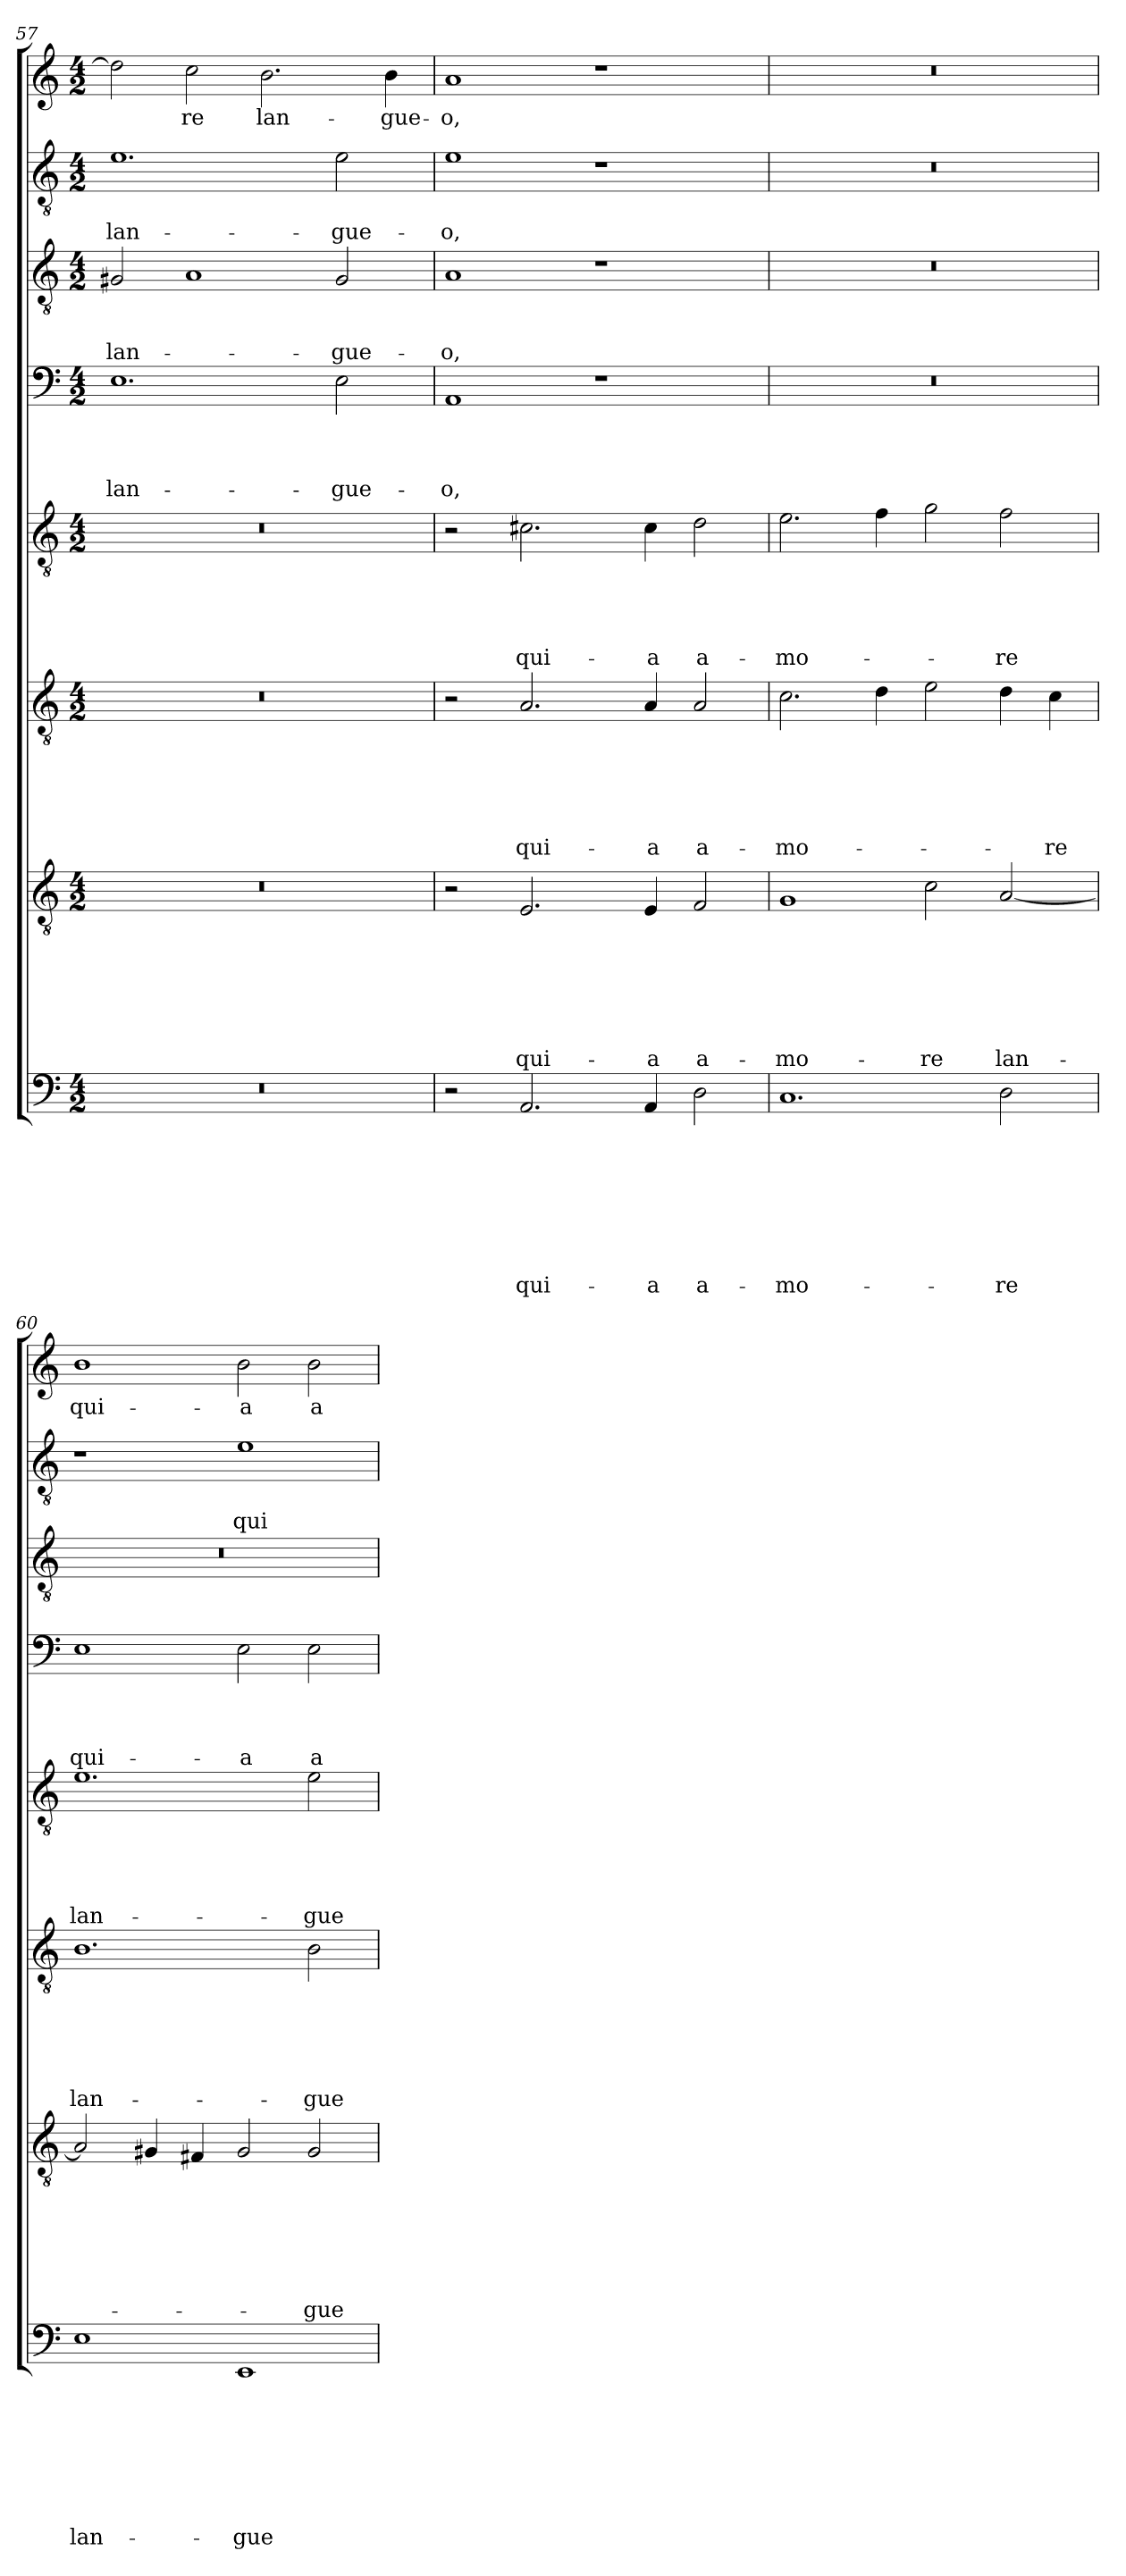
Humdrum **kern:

**kern	**text	**text	**text	**text	**text	**text	**text	**text	**kern	**text	**text	**text	**text	**text	**text	**text	**kern	**text	**text	**text	**text	**text	**text	**kern	**text	**text	**text	**text	**text	**kern	**text	**text	**text	**text	**kern	**text	**text	**text	**kern	**text	**text	**kern	**text
*part8	*part8	*part8	*part8	*part8	*part8	*part8	*part8	*part8	*part7	*part7	*part7	*part7	*part7	*part7	*part7	*part7	*part6	*part6	*part6	*part6	*part6	*part6	*part6	*part5	*part5	*part5	*part5	*part5	*part5	*part4	*part4	*part4	*part4	*part4	*part3	*part3	*part3	*part3	*part2	*part2	*part2	*part1	*part1
*staff8	*staff8	*staff8	*staff8	*staff8	*staff8	*staff8	*staff8	*staff8	*staff7	*staff7	*staff7	*staff7	*staff7	*staff7	*staff7	*staff7	*staff6	*staff6	*staff6	*staff6	*staff6	*staff6	*staff6	*staff5	*staff5	*staff5	*staff5	*staff5	*staff5	*staff4	*staff4	*staff4	*staff4	*staff4	*staff3	*staff3	*staff3	*staff3	*staff2	*staff2	*staff2	*staff1	*staff1
*clefF4	*	*	*	*	*	*	*	*	*clefGv2	*	*	*	*	*	*	*	*clefGv2	*	*	*	*	*	*	*clefGv2	*	*	*	*	*	*clefF4	*	*	*	*	*clefGv2	*	*	*	*clefGv2	*	*	*clefG2	*
*k[]	*	*	*	*	*	*	*	*	*k[]	*	*	*	*	*	*	*	*k[]	*	*	*	*	*	*	*k[]	*	*	*	*	*	*k[]	*	*	*	*	*k[]	*	*	*	*k[]	*	*	*k[]	*
*a:	*	*	*	*	*	*	*	*	*a:	*	*	*	*	*	*	*	*a:	*	*	*	*	*	*	*a:	*	*	*	*	*	*a:	*	*	*	*	*a:	*	*	*	*a:	*	*	*a:	*
*M4/2	*	*	*	*	*	*	*	*	*M4/2	*	*	*	*	*	*	*	*M4/2	*	*	*	*	*	*	*M4/2	*	*	*	*	*	*M4/2	*	*	*	*	*M4/2	*	*	*	*M4/2	*	*	*M4/2	*
=57	=57	=57	=57	=57	=57	=57	=57	=57	=57	=57	=57	=57	=57	=57	=57	=57	=57	=57	=57	=57	=57	=57	=57	=57	=57	=57	=57	=57	=57	=57	=57	=57	=57	=57	=57	=57	=57	=57	=57	=57	=57	=57	=57
!	!	!	!	!	!	!	!	!	!	!	!	!	!	!	!	!	!	!	!	!	!	!	!	!	!	!	!	!	!	!	!	!	!	!LO:LY:b	!	!	!	!LO:LY:b	!	!	!LO:LY:b	!	!
0r	.	.	.	.	.	.	.	.	0r	.	.	.	.	.	.	.	0r	.	.	.	.	.	.	0r	.	.	.	.	.	1.E	.	.	.	lan-	2G#X/	.	.	lan-	1.e	.	lan-	2dd\]	.
!	!	!	!	!	!	!	!	!	!	!	!	!	!	!	!	!	!	!	!	!	!	!	!	!	!	!	!	!	!	!	!	!	!	!	!	!	!	!	!	!	!	!	!LO:LY:b
.	.	.	.	.	.	.	.	.	.	.	.	.	.	.	.	.	.	.	.	.	.	.	.	.	.	.	.	.	.	.	.	.	.	.	1A	.	.	.	.	.	.	2cc\	-re
!	!	!	!	!	!	!	!	!	!	!	!	!	!	!	!	!	!	!	!	!	!	!	!	!	!	!	!	!	!	!	!	!	!	!	!	!	!	!	!	!	!	!	!LO:LY:b
.	.	.	.	.	.	.	.	.	.	.	.	.	.	.	.	.	.	.	.	.	.	.	.	.	.	.	.	.	.	.	.	.	.	.	.	.	.	.	.	.	.	2.b\	lan-
!	!	!	!	!	!	!	!	!	!	!	!	!	!	!	!	!	!	!	!	!	!	!	!	!	!	!	!	!	!	!	!	!	!	!LO:LY:b	!	!	!	!LO:LY:b	!	!	!LO:LY:b	!	!
.	.	.	.	.	.	.	.	.	.	.	.	.	.	.	.	.	.	.	.	.	.	.	.	.	.	.	.	.	.	2E\	.	.	.	-gue-	2G#/	.	.	-gue-	2e\	.	-gue-	.	.
!	!	!	!	!	!	!	!	!	!	!	!	!	!	!	!	!	!	!	!	!	!	!	!	!	!	!	!	!	!	!	!	!	!	!	!	!	!	!	!	!	!	!	!LO:LY:b
.	.	.	.	.	.	.	.	.	.	.	.	.	.	.	.	.	.	.	.	.	.	.	.	.	.	.	.	.	.	.	.	.	.	.	.	.	.	.	.	.	.	4b\	-gue-
=58	=58	=58	=58	=58	=58	=58	=58	=58	=58	=58	=58	=58	=58	=58	=58	=58	=58	=58	=58	=58	=58	=58	=58	=58	=58	=58	=58	=58	=58	=58	=58	=58	=58	=58	=58	=58	=58	=58	=58	=58	=58	=58	=58
!	!	!	!	!	!	!	!	!	!	!	!	!	!	!	!	!	!	!	!	!	!	!	!	!	!	!	!	!	!	!	!	!	!	!LO:LY:b	!	!	!	!LO:LY:b	!	!	!LO:LY:b	!	!LO:LY:b
2r	.	.	.	.	.	.	.	.	2r	.	.	.	.	.	.	.	2r	.	.	.	.	.	.	2r	.	.	.	.	.	1AA	.	.	.	-o,	1A	.	.	-o,	1e	.	-o,	1a	-o,
!	!	!	!	!	!	!	!	!LO:LY:b	!	!	!	!	!	!	!	!LO:LY:b	!	!	!	!	!	!	!LO:LY:b	!	!	!	!	!	!LO:LY:b	!	!	!	!	!	!	!	!	!	!	!	!	!	!
2.AA/	.	.	.	.	.	.	.	qui-	2.E/	.	.	.	.	.	.	qui-	2.A/	.	.	.	.	.	qui-	2.c#X\	.	.	.	.	qui-	.	.	.	.	.	.	.	.	.	.	.	.	.	.
.	.	.	.	.	.	.	.	.	.	.	.	.	.	.	.	.	.	.	.	.	.	.	.	.	.	.	.	.	.	1r	.	.	.	.	1r	.	.	.	1r	.	.	1r	.
!	!	!	!	!	!	!	!	!LO:LY:b	!	!	!	!	!	!	!	!LO:LY:b	!	!	!	!	!	!	!LO:LY:b	!	!	!	!	!	!LO:LY:b	!	!	!	!	!	!	!	!	!	!	!	!	!	!
4AA/	.	.	.	.	.	.	.	-a	4E/	.	.	.	.	.	.	-a	4A/	.	.	.	.	.	-a	4c#\	.	.	.	.	-a	.	.	.	.	.	.	.	.	.	.	.	.	.	.
!	!	!	!	!	!	!	!	!LO:LY:b	!	!	!	!	!	!	!	!LO:LY:b	!	!	!	!	!	!	!LO:LY:b	!	!	!	!	!	!LO:LY:b	!	!	!	!	!	!	!	!	!	!	!	!	!	!
2D\	.	.	.	.	.	.	.	a-	2F/	.	.	.	.	.	.	a-	2A/	.	.	.	.	.	a-	2d\	.	.	.	.	a-	.	.	.	.	.	.	.	.	.	.	.	.	.	.
=59	=59	=59	=59	=59	=59	=59	=59	=59	=59	=59	=59	=59	=59	=59	=59	=59	=59	=59	=59	=59	=59	=59	=59	=59	=59	=59	=59	=59	=59	=59	=59	=59	=59	=59	=59	=59	=59	=59	=59	=59	=59	=59	=59
!	!	!	!	!	!	!	!	!LO:LY:b	!	!	!	!	!	!	!	!LO:LY:b	!	!	!	!	!	!	!LO:LY:b	!	!	!	!	!	!LO:LY:b	!	!	!	!	!	!	!	!	!	!	!	!	!	!
1.C	.	.	.	.	.	.	.	-mo-	1G	.	.	.	.	.	.	-mo-	2.c\	.	.	.	.	.	-mo-	2.e\	.	.	.	.	-mo-	0r	.	.	.	.	0r	.	.	.	0r	.	.	0r	.
.	.	.	.	.	.	.	.	.	.	.	.	.	.	.	.	.	4d\	.	.	.	.	.	.	4f\	.	.	.	.	.	.	.	.	.	.	.	.	.	.	.	.	.	.	.
!	!	!	!	!	!	!	!	!	!	!	!	!	!	!	!	!LO:LY:b	!	!	!	!	!	!	!	!	!	!	!	!	!	!	!	!	!	!	!	!	!	!	!	!	!	!	!
.	.	.	.	.	.	.	.	.	2c\	.	.	.	.	.	.	-re	2e\	.	.	.	.	.	.	2g\	.	.	.	.	.	.	.	.	.	.	.	.	.	.	.	.	.	.	.
!	!	!	!	!	!	!	!	!LO:LY:b	!	!	!	!	!	!	!	!LO:LY:b	!	!	!	!	!	!	!	!	!	!	!	!	!LO:LY:b	!	!	!	!	!	!	!	!	!	!	!	!	!	!
2D\	.	.	.	.	.	.	.	-re	[2A/	.	.	.	.	.	.	lan-	4d\	.	.	.	.	.	.	2f\	.	.	.	.	-re	.	.	.	.	.	.	.	.	.	.	.	.	.	.
!	!	!	!	!	!	!	!	!	!	!	!	!	!	!	!	!	!	!	!	!	!	!	!LO:LY:b	!	!	!	!	!	!	!	!	!	!	!	!	!	!	!	!	!	!	!	!
.	.	.	.	.	.	.	.	.	.	.	.	.	.	.	.	.	4c\	.	.	.	.	.	-re	.	.	.	.	.	.	.	.	.	.	.	.	.	.	.	.	.	.	.	.
=60	=60	=60	=60	=60	=60	=60	=60	=60	=60	=60	=60	=60	=60	=60	=60	=60	=60	=60	=60	=60	=60	=60	=60	=60	=60	=60	=60	=60	=60	=60	=60	=60	=60	=60	=60	=60	=60	=60	=60	=60	=60	=60	=60
!	!	!	!	!	!	!	!	!LO:LY:b	!	!	!	!	!	!	!	!	!	!	!	!	!	!	!LO:LY:b	!	!	!	!	!	!LO:LY:b	!	!	!	!	!LO:LY:b	!	!	!	!	!	!	!	!	!LO:LY:b
1E	.	.	.	.	.	.	.	lan-	2A/]	.	.	.	.	.	.	.	1.B	.	.	.	.	.	lan-	1.e	.	.	.	.	lan-	1E	.	.	.	qui-	0r	.	.	.	1r	.	.	1b	qui-
.	.	.	.	.	.	.	.	.	4G#X/	.	.	.	.	.	.	.	.	.	.	.	.	.	.	.	.	.	.	.	.	.	.	.	.	.	.	.	.	.	.	.	.	.	.
.	.	.	.	.	.	.	.	.	4F#X/	.	.	.	.	.	.	.	.	.	.	.	.	.	.	.	.	.	.	.	.	.	.	.	.	.	.	.	.	.	.	.	.	.	.
!	!	!	!	!	!	!	!	!LO:LY:b	!	!	!	!	!	!	!	!	!	!	!	!	!	!	!	!	!	!	!	!	!	!	!	!	!	!LO:LY:b	!	!	!	!	!	!	!LO:LY:b	!	!LO:LY:b
1EE	.	.	.	.	.	.	.	-gue-	2G#/	.	.	.	.	.	.	.	.	.	.	.	.	.	.	.	.	.	.	.	.	2E\	.	.	.	-a	.	.	.	.	1e	.	qui-	2b\	-a
!	!	!	!	!	!	!	!	!	!	!	!	!	!	!	!	!LO:LY:b	!	!	!	!	!	!	!LO:LY:b	!	!	!	!	!	!LO:LY:b	!	!	!	!	!LO:LY:b	!	!	!	!	!	!	!	!	!LO:LY:b
.	.	.	.	.	.	.	.	.	2G#/	.	.	.	.	.	.	-gue-	2B\	.	.	.	.	.	-gue-	2e\	.	.	.	.	-gue-	2E\	.	.	.	a-	.	.	.	.	.	.	.	2b\	a-
=	=	=	=	=	=	=	=	=	=	=	=	=	=	=	=	=	=	=	=	=	=	=	=	=	=	=	=	=	=	=	=	=	=	=	=	=	=	=	=	=	=	=	=
*-	*-	*-	*-	*-	*-	*-	*-	*-	*-	*-	*-	*-	*-	*-	*-	*-	*-	*-	*-	*-	*-	*-	*-	*-	*-	*-	*-	*-	*-	*-	*-	*-	*-	*-	*-	*-	*-	*-	*-	*-	*-	*-	*-
